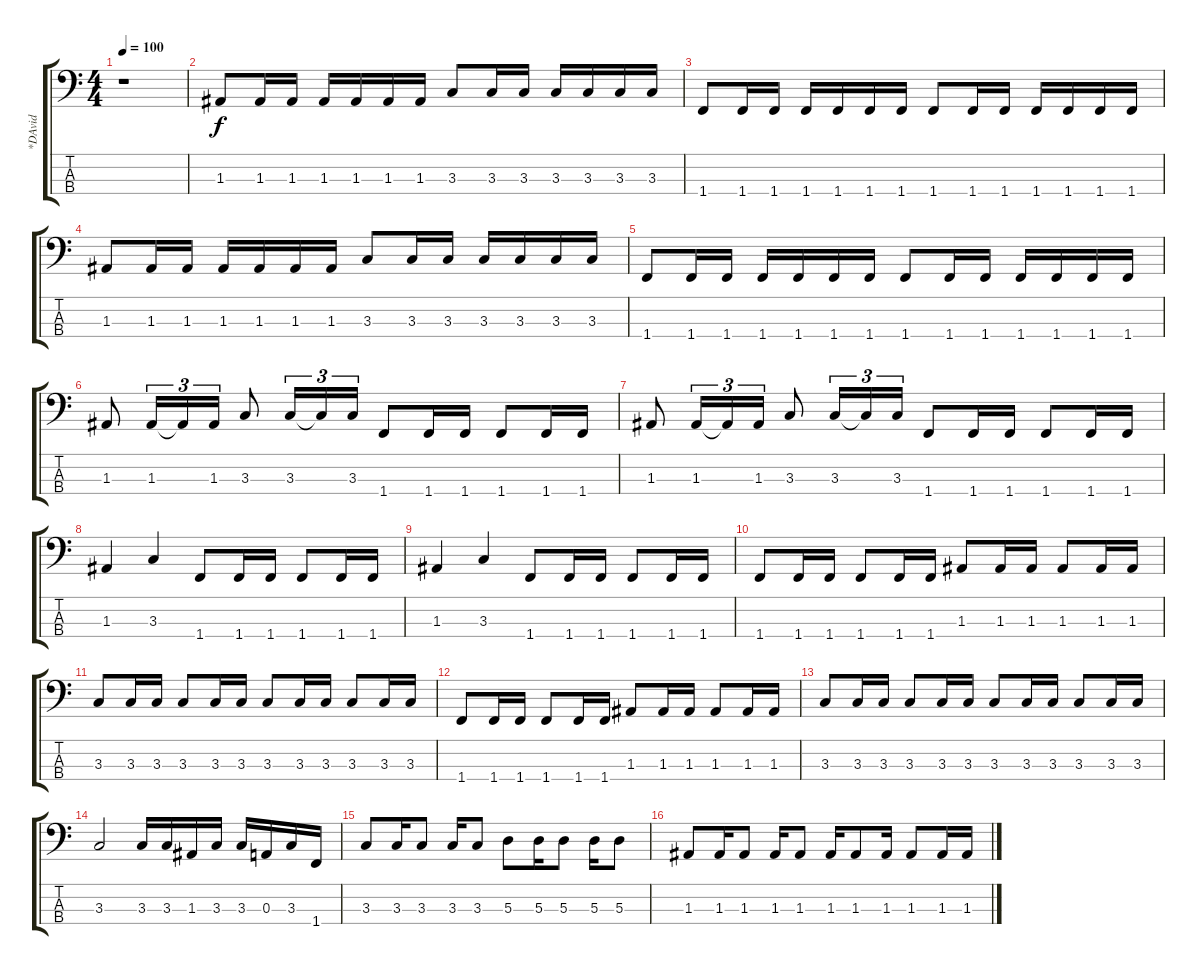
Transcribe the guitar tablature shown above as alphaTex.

\track ("*DAvid" "*DAvid") {instrument electricbasspick}
\staff {score tabs}
\tuning (G2 D2 A1 E1) {hide}
\ts (4 4)
\tempo 100
\clef f4
\ks c
r.1{dy f instrument electricbasspick} |
1.3.8 1.3.16 1.3.16 1.3.16 1.3.16 1.3.16 1.3.16 3.3.8 3.3.16 3.3.16 3.3.16 3.3.16 3.3.16 3.3.16 |
1.4.8 1.4.16 1.4.16 1.4.16 1.4.16 1.4.16 1.4.16 1.4.8 1.4.16 1.4.16 1.4.16 1.4.16 1.4.16 1.4.16 |
1.3.8 1.3.16 1.3.16 1.3.16 1.3.16 1.3.16 1.3.16 3.3.8 3.3.16 3.3.16 3.3.16 3.3.16 3.3.16 3.3.16 |
1.4.8 1.4.16 1.4.16 1.4.16 1.4.16 1.4.16 1.4.16 1.4.8 1.4.16 1.4.16 1.4.16 1.4.16 1.4.16 1.4.16 |
1.3.8 1.3.16{tu (3 2)} 1.3{t}.16{tu (3 2)} 1.3.16{tu (3 2)} 3.3.8 3.3.16{tu (3 2)} 3.3{t}.16{tu (3 2)} 3.3.16{tu (3 2)} 1.4.8 1.4.16 1.4.16 1.4.8 1.4.16 1.4.16 |
1.3.8 1.3.16{tu (3 2)} 1.3{t}.16{tu (3 2)} 1.3.16{tu (3 2)} 3.3.8 3.3.16{tu (3 2)} 3.3{t}.16{tu (3 2)} 3.3.16{tu (3 2)} 1.4.8 1.4.16 1.4.16 1.4.8 1.4.16 1.4.16 |
1.3.4 3.3.4 1.4.8 1.4.16 1.4.16 1.4.8 1.4.16 1.4.16 |
1.3.4 3.3.4 1.4.8 1.4.16 1.4.16 1.4.8 1.4.16 1.4.16 |
1.4.8 1.4.16 1.4.16 1.4.8 1.4.16 1.4.16 1.3.8 1.3.16 1.3.16 1.3.8 1.3.16 1.3.16 |
3.3.8 3.3.16 3.3.16 3.3.8 3.3.16 3.3.16 3.3.8 3.3.16 3.3.16 3.3.8 3.3.16 3.3.16 |
1.4.8 1.4.16 1.4.16 1.4.8 1.4.16 1.4.16 1.3.8 1.3.16 1.3.16 1.3.8 1.3.16 1.3.16 |
3.3.8 3.3.16 3.3.16 3.3.8 3.3.16 3.3.16 3.3.8 3.3.16 3.3.16 3.3.8 3.3.16 3.3.16 |
3.3.2 3.3.16 3.3.16 1.3.16 3.3.16 3.3.16 0.3.16 3.3.16 1.4.16 |
3.3.8 3.3.16 3.3.8 3.3.16 3.3.8 5.3.8 5.3.16 5.3.8 5.3.16 5.3.8 |
1.3.8 1.3.16 1.3.8 1.3.16 1.3.8 1.3.16 1.3.8 1.3.16 1.3.8 1.3.16 1.3.16
